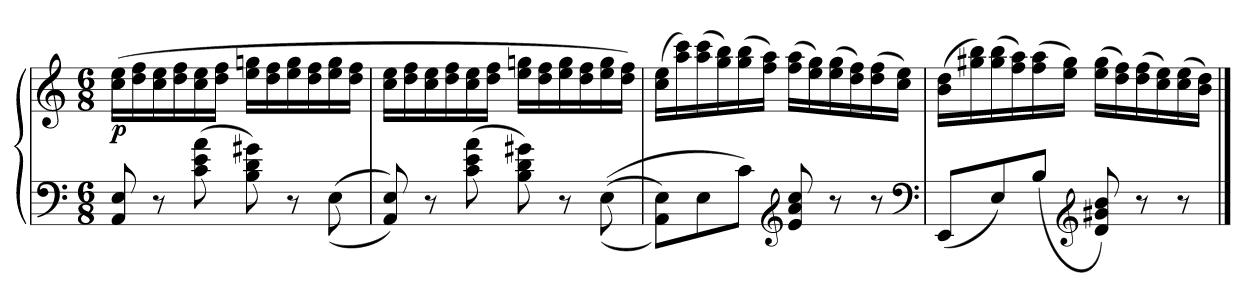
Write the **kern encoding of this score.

**kern	**kern	**dynam
*part1	*part1	*part1
*staff2	*staff1	*staff1/2
*clefF4	*clefG2	*
*k[]	*k[]	*
*M6/8	*M6/8	*
=1	=1	=1
!	!	!LO:DY:b
8AA/ 8E/	(>16cc\ 16ee\LL	p
.	16dd\ 16ff\	.
8r	16cc\ 16ee\	.
.	16dd\ 16ff\	.
(>8c\ 8e\ 8a\	16cc\ 16ee\	.
.	16dd\ 16ff\JJ	.
8B\ 8d\ 8g#X\)	16ee\ 16ggn\LL	.
.	16dd\ 16ff\	.
8r	16ee\ 16gg\	.
.	16dd\ 16ff\	.
(>(>8E\	16ee\ 16gg\	.
.	16dd\ 16ff\JJ	.
=2	=2	=2
8AA/ 8E/))	16cc\ 16ee\LL	.
.	16dd\ 16ff\	.
8r	16cc\ 16ee\	.
.	16dd\ 16ff\	.
(>8c\ 8e\ 8a\	16cc\ 16ee\	.
.	16dd\ 16ff\JJ	.
8B\ 8d\ 8g#X\)	16ee\ 16ggn\LL	.
.	16dd\ 16ff\	.
8r	16ee\ 16gg\	.
.	16dd\ 16ff\	.
(>(>(>8E\	16ee\ 16gg\	.
.	16dd\ 16ff\JJ)	.
=3	=3	=3
8AA\ 8E\L))	(>16cc\ 16ee\LL	.
.	16aa\ 16ccc\)	.
8E\	(>16aa\ 16ccc\	.
.	16gg\ 16bb\)	.
8c\J)	(>16gg\ 16bb\	.
.	16ff\ 16aa\JJ)	.
*clefG1	*	*
8g/ 8cc/ 8ee/	(>16ff\ 16aa\LL	.
.	16ee\ 16gg\)	.
8r	(>16ee\ 16gg\	.
.	16dd\ 16ff\)	.
8r	(>16dd\ 16ff\	.
.	16cc\ 16ee\JJ)	.
*clefF4	*	*
!!LO:LB:g=z
=4	=4	=4
(<8EE/L	(>16b\ 16dd\LL	.
.	16gg#X\ 16bb\)	.
8E/)	(>16gg#\ 16bb\	.
.	16ff\ 16aa\)	.
(>8B/J	(>16ff\ 16aa\	.
.	16ee\ 16gg#\JJ)	.
*clefG1	*	*
8f/ 8b#X/ 8dd/)	(>16ee\ 16gg#\LL	.
.	16dd\ 16ff\)	.
8r	(>16dd\ 16ff\	.
.	16cc\ 16ee\)	.
8r	(>16cc\ 16ee\	.
.	16b\ 16dd\JJ)	.
==	==	==
*-	*-	*-
